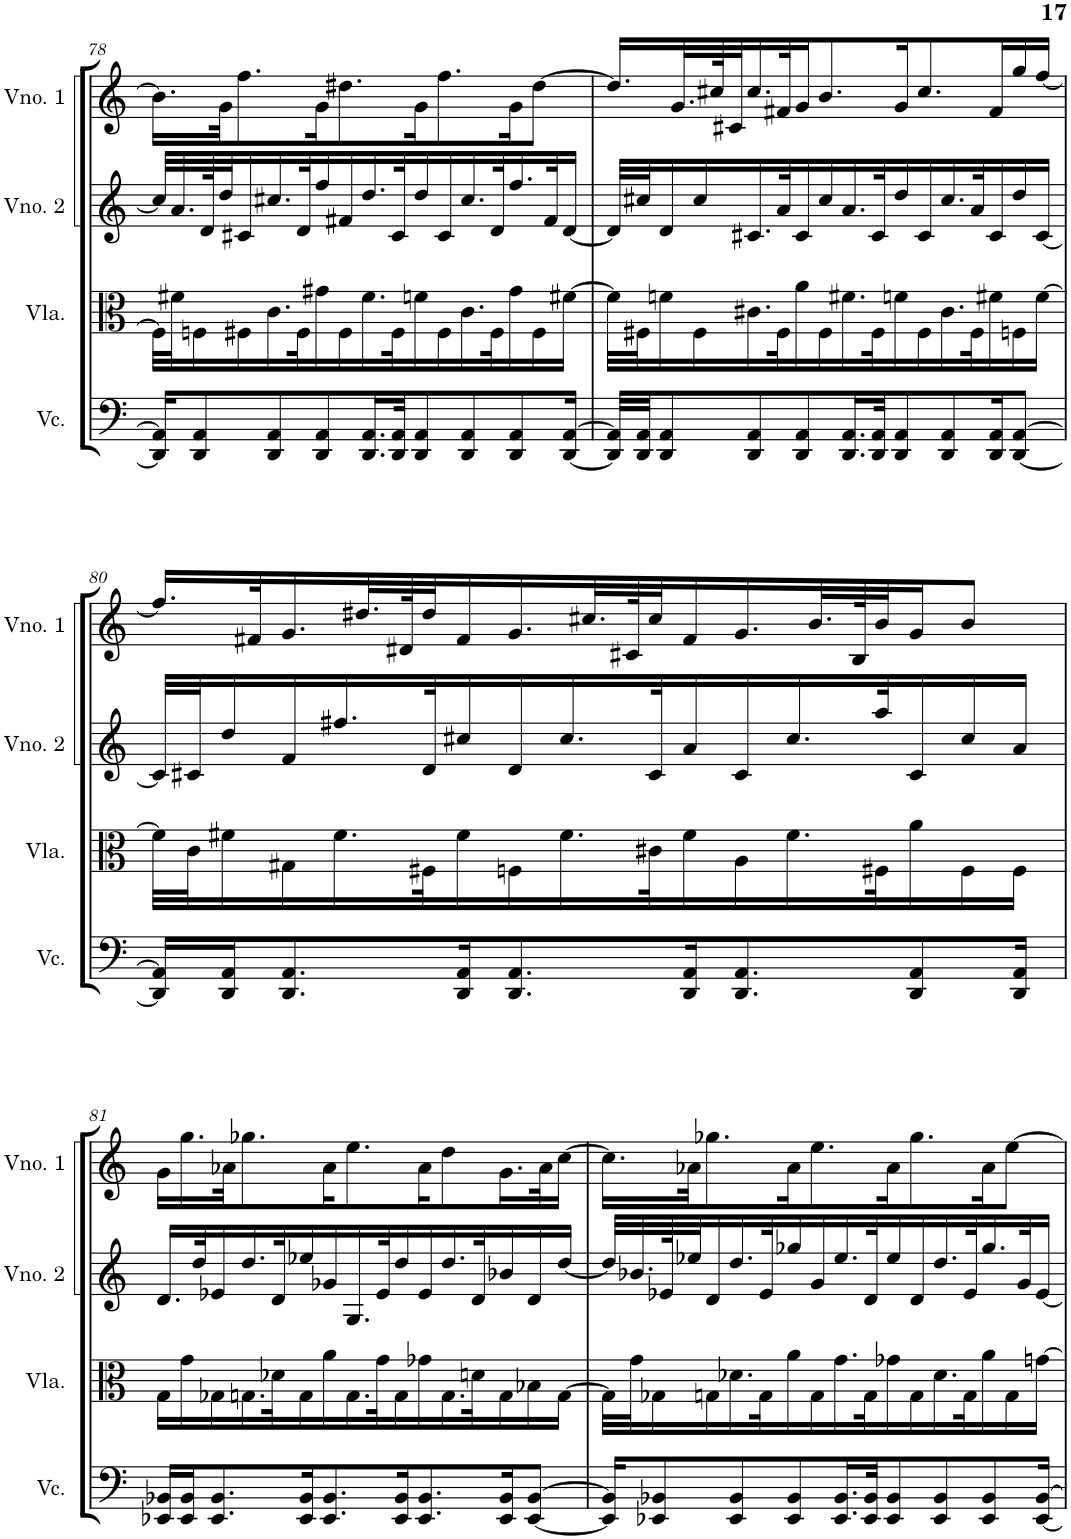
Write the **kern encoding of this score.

**kern	**kern	**kern	**kern
*part4	*part3	*part2	*part1
*staff4	*staff3	*staff2	*staff1
*I"Violoncelo	*I"Viola	*I"Violino 2	*I"Violino 1
*I'Vc.	*I'Vla.	*I'Vno. 2	*I'Vno. 1
!!LO:PB:g=z
*clefF4	*clefC3	*clefG2	*clefG2
*k[]	*k[]	*k[]	*k[]
*M4/4	*M4/4	*M4/4	*M4/4
=78	=78	=78	=78
16DD/] 16AA/]KL	32F#\LLL]	32cc#/LLL]	16.b\LL]
.	32f#X\J	32.a/	.
8DD/ 8AA/	16Fn\	.	.
.	.	64d/K	.
.	.	32dd/J	32g\JK
.	16F#X\	16c#X/	8.ff\
8DD/ 8AA/	16.c\	16.cc#X/	.
.	32F#\K	32d/K	.
8DD/ 8AA/	16g#X\	16ff/	16g\K
.	16F#\	16f#X/	8.dd#X\
16.DD/ 16.AA/L	16.f#\	16.dd/	.
32DD/ 32AA/JK	32F#\K	32c#/K	.
8DD/ 8AA/	16fn\	16dd/	16g\K
.	16F#\	16c#/	8.ff\
8DD/ 8AA/	16.c\	16.cc#/	.
.	32F#\K	32d/K	.
8DD/ 8AA/	16g#\	16.ff/	16g\K
.	16F#\	.	[8dd#\J
.	.	32f#/K	.
[16DD/ [16AA/Jk	[16f#X\JJ	[16d/JJ	.
=79	=79	=79	=79
32DD/] 32AA/]LLL	32f#\LLL]	32d/LLL]	16.dd#/LL]
32DD/ 32AA/JJ	32F#X\J	32cc#X/J	.
8DD/ 8AA/	16fn\	16d/	.
.	.	.	32.g/L
.	16F#\	16cc#/	.
.	.	.	64cc#X/K
.	.	.	32c#X/J
8DD/ 8AA/	16.c#X\	16.c#X/	16.cc#/
.	32F#\K	32a/K	32f#X/K
8DD/ 8AA/	16a\	16c#/	16g/J
.	16F#\	16cc#/	8.b/
16.DD/ 16.AA/L	16.f#X\	16.a/	.
32DD/ 32AA/JK	32F#\K	32c#/K	.
8DD/ 8AA/	16fn\	16dd/	16g/K
.	16F#\	16c#/	8.cc#/
8DD/ 8AA/	16.c#\	16.cc#/	.
.	32F#\K	32a/K	.
16DD/ 16AA/K	16f#X\	16c#/	16f#/L
[8DD/ [8AA/J	16Fn\	16dd/	16gg/
.	[16f#\JJ	[16c#/JJ	[16ff/JJ
!!LO:LB:g=z
=80	=80	=80	=80
16DD/] 16AA/]LL	32f#\LLL]	32c#/LLL]	16.ff/LL]
.	32c\J	32c#X/J	.
16DD/ 16AA/J	16f#X\	16dd/	.
.	.	.	32f#X/K
8.DD/ 8.AA/	16G#X\	16f/	16.g/
.	16.f#\	16.ff#X/	.
.	.	.	32.dd#X/L
.	.	.	64d#X/K
.	32F#X\K	32d/K	32dd#/J
16DD/ 16AA/K	16f#\	16cc#X/	16f#/
8.DD/ 8.AA/	16Fn\	16d/	16.g/
.	16.f#\	16.cc#/	.
.	.	.	32.cc#X/L
.	.	.	64c#X/K
.	32c#X\K	32c#/K	32cc#/J
16DD/ 16AA/K	16f#\	16a/	16f#/
8.DD/ 8.AA/	16A\	16c#/	16.g/
.	16.f#\	16.cc#/	.
.	.	.	32.b/L
.	.	.	64B/K
.	32F#X\K	32aa/K	32b/J
8DD/ 8AA/	16a\	16c#/	16g/J
.	16F#\	16cc#/	8b/J
16DD/ 16AA/Jk	16F#\JJ	16a/JJ	.
!!LO:LB:g=z
=81	=81	=81	=81
16EE-X/ 16BB-X/LL	16G\LL	16.d/LL	16g\LL
16EE-/ 16BB-/J	16g\	.	16.gg\
.	.	32dd/K	.
8.EE-/ 8.BB-/	16G-X\	16e-X/	.
.	.	.	32a-X\JK
.	16.Gn\	16.dd/	8.gg-X\
.	32d-X\K	32d/K	.
16EE-/ 16BB-/K	16G\	16ee-X/	.
8.EE-/ 8.BB-/	16a\	16g-X/	16a-\K
.	16.G\	16.G/	8.ee\
.	32g\K	32e-/K	.
16EE-/ 16BB-/K	16G\	16dd/	.
8.EE-/ 8.BB-/	16g-X\	16e-/	16a-\K
.	16.G\	16.dd/	8dd\
.	32dn\K	32d/K	.
16EE-/ 16BB-/K	16G\	16b-X/	16.g\L
[8EE-/ [8BB-/J	16B-X\	16d/	.
.	.	.	32a-\K
.	[16G\JJ	[16dd/JJ	[16cc\JJ
=82	=82	=82	=82
16EE-/] 16BB-/]KL	32G\LLL]	32dd/LLL]	16.cc\LL]
.	32g\J	32.b-X/	.
8EE-X/ 8BB-X/	16G-X\	.	.
.	.	64e-X/K	.
.	.	32ee-X/J	32a-X\JK
.	16Gn\	16d/	8.gg-X\
8EE-/ 8BB-/	16.d-X\	16.dd/	.
.	32G\K	32e-/K	.
8EE-/ 8BB-/	16a\	16gg-X/	16a-\K
.	16G\	16g/	8.ee\
16.EE-/ 16.BB-/L	16.g\	16.ee-/	.
32EE-/ 32BB-/JK	32G\K	32d/K	.
8EE-/ 8BB-/	16g-X\	16ee-/	16a-\K
.	16G\	16d/	8.gg-\
8EE-/ 8BB-/	16.d-\	16.dd/	.
.	32G\K	32e-/K	.
8EE-/ 8BB-/	16a\	16.gg-/	16a-\K
.	16G\	.	[8ee\J
.	.	32g/K	.
[16EE-/ [16BB-/Jk	[16gn\JJ	[16e-/JJ	.
=	=	=	=
*-	*-	*-	*-
